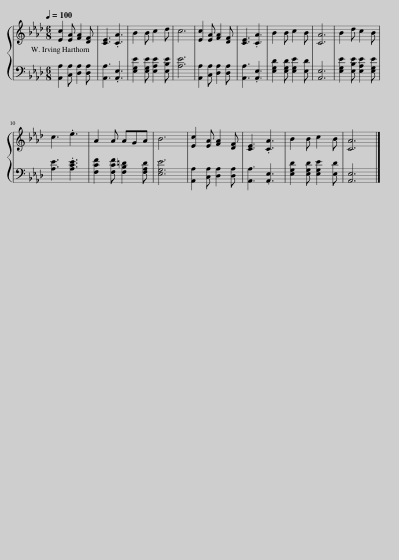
X:1
%%score { 1 | 2 }
L:1/8
Q:1/4=100
M:6/8
I:linebreak $
K:Ab
V:1 treble
V:2 bass
V:1
 [Ec]2 [EA] [FA]2 [DF] | [CE]3 .[CA]3 | B2 B c2 d | c6 | [Ec]2 [EA] [FA]2 [DF] | %5
 [CE]3 .[CA]3 | B2 B c2 B | [CA]6 | B2 d c2 B |$ c3 .e3 | %10
 A2 A AGA | B6 | [Ec]2 [EA] [FA]2 [DF] | [CE]3 .[CA]3 | B2 B c2 B | %15
 [CA]6 |] %16
V:2
 [A,,A,]2 [C,A,] [D,A,]2 [D,A,] | [A,,A,]3 .[A,,E,]3 | [E,G,E]2 [E,G,E] [E,A,E]2 [E,B,E] | [A,E]6 | [A,,A,]2 [C,A,] [D,A,]2 [D,A,] | %5
 [A,,A,]3 .[A,,E,]3 | [E,G,D]2 [E,G,D] [E,G,E]2 [E,D] | [A,,E,]6 | [E,G,E]2 [E,B,E] [E,A,E]2 [E,G,E] |$ [A,E]3 .[A,CE]3 | %10
 [F,CF]2 [F,CF] [F,B,=D]2 [F,A,D] | [E,G,E]6 | [A,,A,]2 [C,A,] [D,A,]2 [D,A,] | [A,,A,]3 .[A,,E,]3 | [E,G,D]2 [E,G,D] [E,G,E]2 [E,D] | %15
 [A,,E,]6 |] %16
